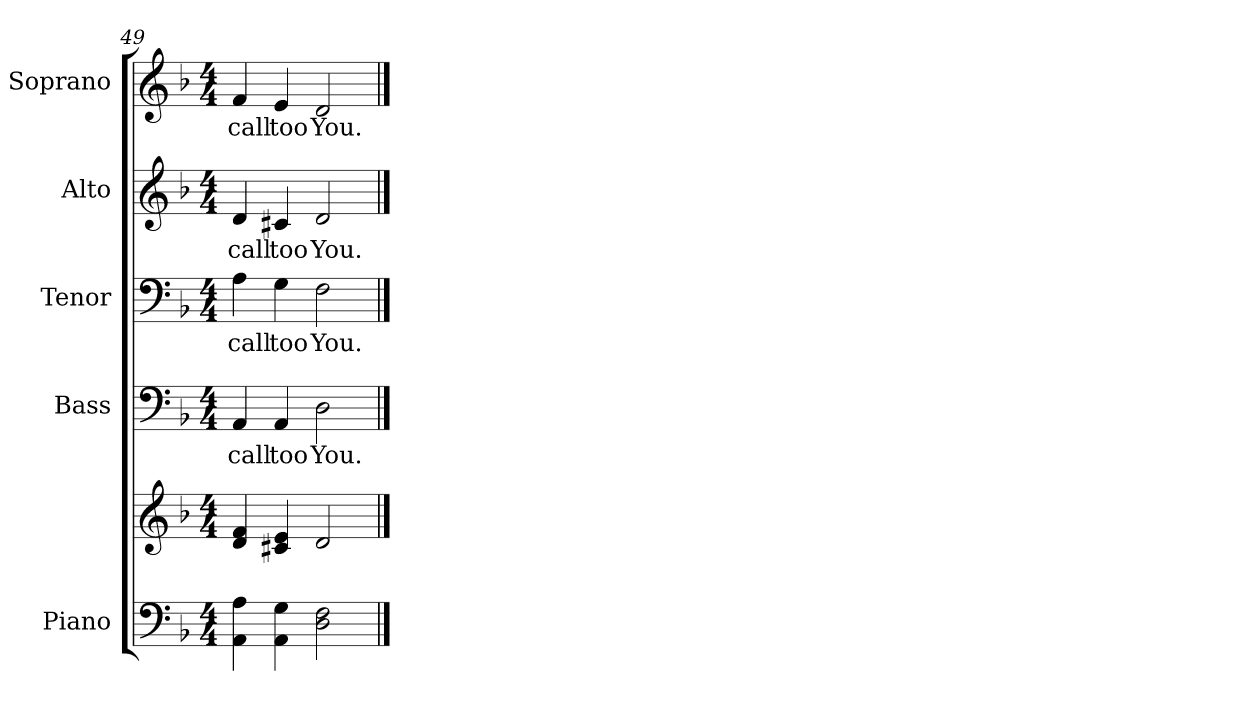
**kern	**kern	**kern	**text	**kern	**text	**kern	**text	**kern	**text
*part5	*part5	*part4	*part4	*part3	*part3	*part2	*part2	*part1	*part1
*staff6	*staff5	*staff4	*staff4	*staff3	*staff3	*staff2	*staff2	*staff1	*staff1
*I"Piano	*	*I"Bass	*	*I"Tenor	*	*I"Alto	*	*I"Soprano	*
*I'Pno.	*	*I'B.	*	*I'T.	*	*I'A.	*	*I'S.	*
!!LO:PB:g=z
*clefF4	*clefG2	*clefF4	*	*clefF4	*	*clefG2	*	*clefG2	*
*k[b-]	*k[b-]	*k[b-]	*	*k[b-]	*	*k[b-]	*	*k[b-]	*
*F:	*F:	*F:	*	*F:	*	*F:	*	*F:	*
*M4/4	*M4/4	*M4/4	*	*M4/4	*	*M4/4	*	*M4/4	*
=49	=49	=49	=49	=49	=49	=49	=49	=49	=49
!	!	!	!LO:LY:b:color=#000000	!	!	!	!	!	!
!	!	!	!	!	!LO:LY:b:color=#000000	!	!	!	!
!	!	!	!	!	!	!	!LO:LY:b:color=#000000	!	!
!	!	!	!	!	!	!	!	!	!LO:LY:b:color=#000000
4AAi\ 4Ai	4di/ 4fi	4AAi/	call	4Ai\	call	4di/	call	4fi/	call
!	!	!	!LO:LY:b:color=#000000	!	!	!	!	!	!
!	!	!	!	!	!LO:LY:b:color=#000000	!	!	!	!
!	!	!	!	!	!	!	!LO:LY:b:color=#000000	!	!
!	!	!	!	!	!	!	!	!	!LO:LY:b:color=#000000
4AAi\ 4Gi	4c#Xi/ 4ei	4AAi/	too	4Gi\	too	4c#Xi/	too	4ei/	too
!	!	!	!LO:LY:b:color=#000000	!	!	!	!	!	!
!	!	!	!	!	!LO:LY:b:color=#000000	!	!	!	!
!	!	!	!	!	!	!	!LO:LY:b:color=#000000	!	!
!	!	!	!	!	!	!	!	!	!LO:LY:b:color=#000000
2Di\ 2Fi	2di/	2Di\	You.	2Fi\	You.	2di/	You.	2di/	You.
==	==	==	==	==	==	==	==	==	==
*-	*-	*-	*-	*-	*-	*-	*-	*-	*-
